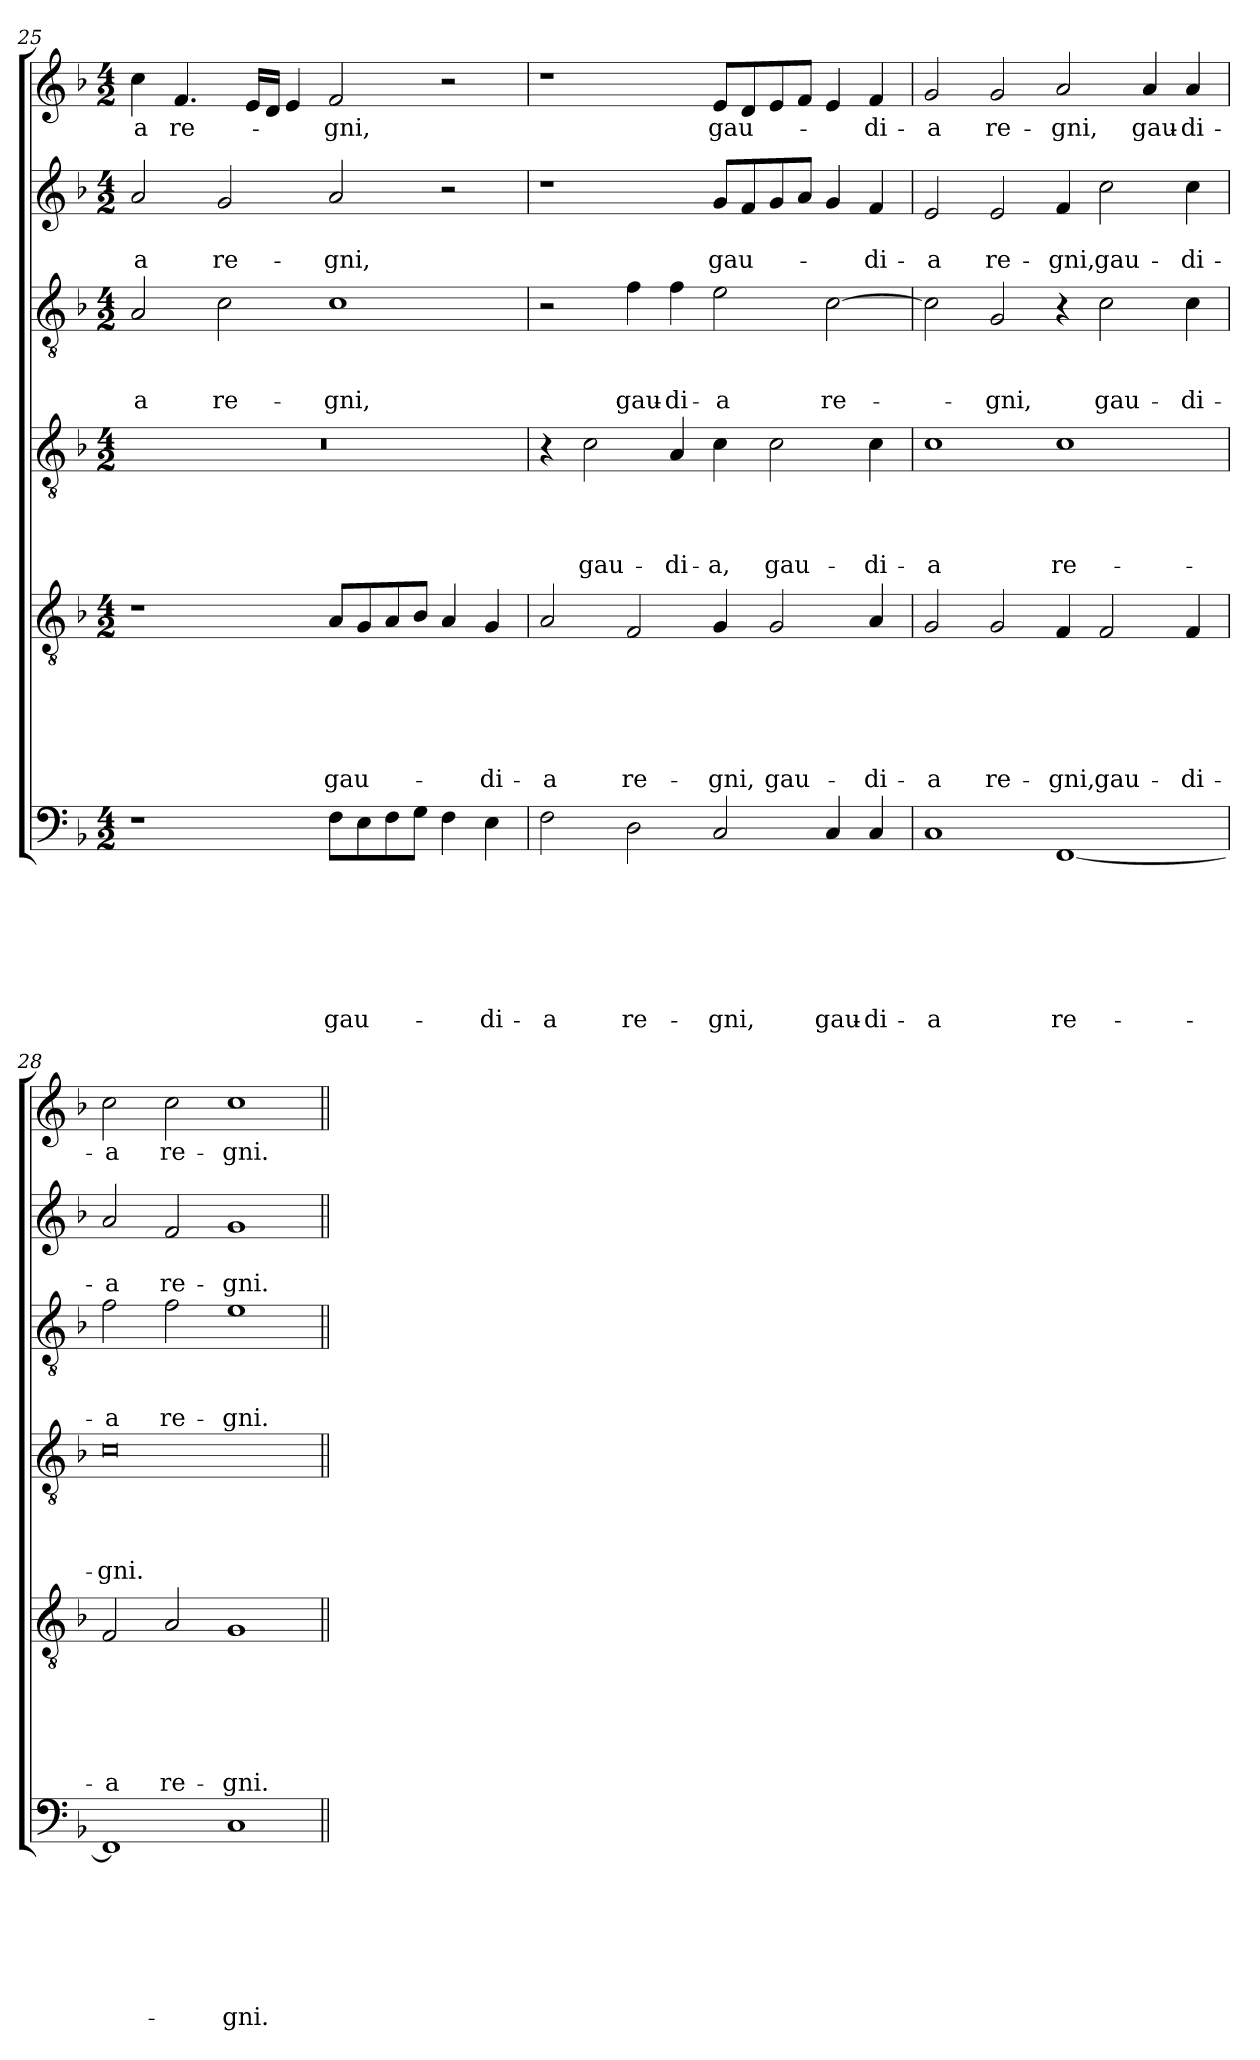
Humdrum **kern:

**kern	**text	**text	**text	**text	**text	**text	**text	**kern	**text	**text	**text	**text	**text	**text	**kern	**text	**text	**text	**text	**kern	**text	**text	**text	**kern	**text	**text	**kern	**text
*part6	*part6	*part6	*part6	*part6	*part6	*part6	*part6	*part5	*part5	*part5	*part5	*part5	*part5	*part5	*part4	*part4	*part4	*part4	*part4	*part3	*part3	*part3	*part3	*part2	*part2	*part2	*part1	*part1
*staff6	*staff6	*staff6	*staff6	*staff6	*staff6	*staff6	*staff6	*staff5	*staff5	*staff5	*staff5	*staff5	*staff5	*staff5	*staff4	*staff4	*staff4	*staff4	*staff4	*staff3	*staff3	*staff3	*staff3	*staff2	*staff2	*staff2	*staff1	*staff1
!!LO:PB:g=z
*clefF4	*	*	*	*	*	*	*	*clefGv2	*	*	*	*	*	*	*clefGv2	*	*	*	*	*clefGv2	*	*	*	*clefG2	*	*	*clefG2	*
*k[b-]	*	*	*	*	*	*	*	*k[b-]	*	*	*	*	*	*	*k[b-]	*	*	*	*	*k[b-]	*	*	*	*k[b-]	*	*	*k[b-]	*
*d:	*	*	*	*	*	*	*	*d:	*	*	*	*	*	*	*d:	*	*	*	*	*d:	*	*	*	*d:	*	*	*d:	*
*M4/2	*	*	*	*	*	*	*	*M4/2	*	*	*	*	*	*	*M4/2	*	*	*	*	*M4/2	*	*	*	*M4/2	*	*	*M4/2	*
=25	=25	=25	=25	=25	=25	=25	=25	=25	=25	=25	=25	=25	=25	=25	=25	=25	=25	=25	=25	=25	=25	=25	=25	=25	=25	=25	=25	=25
!	!	!	!	!	!	!	!	!	!	!	!	!	!	!	!	!	!	!	!	!	!	!	!LO:LY:b	!	!	!LO:LY:b	!	!LO:LY:b
1r	.	.	.	.	.	.	.	1r	.	.	.	.	.	.	0r	.	.	.	.	2A/	.	.	-a	2a/	.	-a	4cc\	-a
!	!	!	!	!	!	!	!	!	!	!	!	!	!	!	!	!	!	!	!	!	!	!	!	!	!	!	!	!LO:LY:b
.	.	.	.	.	.	.	.	.	.	.	.	.	.	.	.	.	.	.	.	.	.	.	.	.	.	.	4.f/	re-
!	!	!	!	!	!	!	!	!	!	!	!	!	!	!	!	!	!	!	!	!	!	!	!LO:LY:b	!	!	!LO:LY:b	!	!
.	.	.	.	.	.	.	.	.	.	.	.	.	.	.	.	.	.	.	.	2c\	.	.	re-	2g/	.	re-	.	.
.	.	.	.	.	.	.	.	.	.	.	.	.	.	.	.	.	.	.	.	.	.	.	.	.	.	.	16e/LL	.
.	.	.	.	.	.	.	.	.	.	.	.	.	.	.	.	.	.	.	.	.	.	.	.	.	.	.	16d/JJ	.
.	.	.	.	.	.	.	.	.	.	.	.	.	.	.	.	.	.	.	.	.	.	.	.	.	.	.	4e/	.
!	!	!	!	!	!	!	!LO:LY:b	!	!	!	!	!	!	!LO:LY:b	!	!	!	!	!	!	!	!	!LO:LY:b	!	!	!LO:LY:b	!	!LO:LY:b
8F\L	.	.	.	.	.	.	gau-	8A/L	.	.	.	.	.	gau-	.	.	.	.	.	1c	.	.	-gni,	2a/	.	-gni,	2f/	-gni,
8E\	.	.	.	.	.	.	.	8G/	.	.	.	.	.	.	.	.	.	.	.	.	.	.	.	.	.	.	.	.
8F\	.	.	.	.	.	.	.	8A/	.	.	.	.	.	.	.	.	.	.	.	.	.	.	.	.	.	.	.	.
8G\J	.	.	.	.	.	.	.	8B-/J	.	.	.	.	.	.	.	.	.	.	.	.	.	.	.	.	.	.	.	.
4F\	.	.	.	.	.	.	.	4A/	.	.	.	.	.	.	.	.	.	.	.	.	.	.	.	2r	.	.	2r	.
!	!	!	!	!	!	!	!LO:LY:b	!	!	!	!	!	!	!LO:LY:b	!	!	!	!	!	!	!	!	!	!	!	!	!	!
4E\	.	.	.	.	.	.	-di-	4G/	.	.	.	.	.	-di-	.	.	.	.	.	.	.	.	.	.	.	.	.	.
=26	=26	=26	=26	=26	=26	=26	=26	=26	=26	=26	=26	=26	=26	=26	=26	=26	=26	=26	=26	=26	=26	=26	=26	=26	=26	=26	=26	=26
!	!	!	!	!	!	!	!LO:LY:b	!	!	!	!	!	!	!LO:LY:b	!	!	!	!	!	!	!	!	!	!	!	!	!	!
2F\	.	.	.	.	.	.	-a	2A/	.	.	.	.	.	-a	4r	.	.	.	.	2r	.	.	.	1r	.	.	1r	.
!	!	!	!	!	!	!	!	!	!	!	!	!	!	!	!	!	!	!	!LO:LY:b	!	!	!	!	!	!	!	!	!
.	.	.	.	.	.	.	.	.	.	.	.	.	.	.	2c\	.	.	.	gau-	.	.	.	.	.	.	.	.	.
!	!	!	!	!	!	!	!LO:LY:b	!	!	!	!	!	!	!LO:LY:b	!	!	!	!	!	!	!	!	!LO:LY:b	!	!	!	!	!
2D\	.	.	.	.	.	.	re-	2F/	.	.	.	.	.	re-	.	.	.	.	.	4f\	.	.	gau-	.	.	.	.	.
!	!	!	!	!	!	!	!	!	!	!	!	!	!	!	!	!	!	!	!LO:LY:b	!	!	!	!LO:LY:b	!	!	!	!	!
.	.	.	.	.	.	.	.	.	.	.	.	.	.	.	4A/	.	.	.	-di-	4f\	.	.	-di-	.	.	.	.	.
!	!	!	!	!	!	!	!LO:LY:b	!	!	!	!	!	!	!LO:LY:b	!	!	!	!	!LO:LY:b	!	!	!	!LO:LY:b	!	!	!LO:LY:b	!	!LO:LY:b
2C/	.	.	.	.	.	.	-gni,	4G/	.	.	.	.	.	-gni,	4c\	.	.	.	-a,	2e\	.	.	-a	8g/L	.	gau-	8e/L	gau-
.	.	.	.	.	.	.	.	.	.	.	.	.	.	.	.	.	.	.	.	.	.	.	.	8f/	.	.	8d/	.
!	!	!	!	!	!	!	!	!	!	!	!	!	!	!LO:LY:b	!	!	!	!	!LO:LY:b	!	!	!	!	!	!	!	!	!
.	.	.	.	.	.	.	.	2G/	.	.	.	.	.	gau-	2c\	.	.	.	gau-	.	.	.	.	8g/	.	.	8e/	.
.	.	.	.	.	.	.	.	.	.	.	.	.	.	.	.	.	.	.	.	.	.	.	.	8a/J	.	.	8f/J	.
!	!	!	!	!	!	!	!LO:LY:b	!	!	!	!	!	!	!	!	!	!	!	!	!	!	!	!LO:LY:b	!	!	!	!	!
4C/	.	.	.	.	.	.	gau-	.	.	.	.	.	.	.	.	.	.	.	.	[2c\	.	.	re-	4g/	.	.	4e/	.
!	!	!	!	!	!	!	!LO:LY:b	!	!	!	!	!	!	!LO:LY:b	!	!	!	!	!LO:LY:b	!	!	!	!	!	!	!LO:LY:b	!	!LO:LY:b
4C/	.	.	.	.	.	.	-di-	4A/	.	.	.	.	.	-di-	4c\	.	.	.	-di-	.	.	.	.	4f/	.	-di-	4f/	-di-
=27	=27	=27	=27	=27	=27	=27	=27	=27	=27	=27	=27	=27	=27	=27	=27	=27	=27	=27	=27	=27	=27	=27	=27	=27	=27	=27	=27	=27
!	!	!	!	!	!	!	!LO:LY:b	!	!	!	!	!	!	!LO:LY:b	!	!	!	!	!LO:LY:b	!	!	!	!	!	!	!LO:LY:b	!	!LO:LY:b
1C	.	.	.	.	.	.	-a	2G/	.	.	.	.	.	-a	1c	.	.	.	-a	2c\]	.	.	.	2e/	.	-a	2g/	-a
!	!	!	!	!	!	!	!	!	!	!	!	!	!	!LO:LY:b	!	!	!	!	!	!	!	!	!LO:LY:b	!	!	!LO:LY:b	!	!LO:LY:b
.	.	.	.	.	.	.	.	2G/	.	.	.	.	.	re-	.	.	.	.	.	2G/	.	.	-gni,	2e/	.	re-	2g/	re-
!	!	!	!	!	!	!	!LO:LY:b	!	!	!	!	!	!	!LO:LY:b	!	!	!	!	!LO:LY:b	!	!	!	!	!	!	!LO:LY:b	!	!LO:LY:b
[1FF	.	.	.	.	.	.	re-	4F/	.	.	.	.	.	-gni,	1c	.	.	.	re-	4r	.	.	.	4f/	.	-gni,	2a/	-gni,
!	!	!	!	!	!	!	!	!	!	!	!	!	!	!LO:LY:b	!	!	!	!	!	!	!	!	!LO:LY:b	!	!	!LO:LY:b	!	!
.	.	.	.	.	.	.	.	2F/	.	.	.	.	.	gau-	.	.	.	.	.	2c\	.	.	gau-	2cc\	.	gau-	.	.
!	!	!	!	!	!	!	!	!	!	!	!	!	!	!	!	!	!	!	!	!	!	!	!	!	!	!	!	!LO:LY:b
.	.	.	.	.	.	.	.	.	.	.	.	.	.	.	.	.	.	.	.	.	.	.	.	.	.	.	4a/	gau-
!	!	!	!	!	!	!	!	!	!	!	!	!	!	!LO:LY:b	!	!	!	!	!	!	!	!	!LO:LY:b	!	!	!LO:LY:b	!	!LO:LY:b
.	.	.	.	.	.	.	.	4F/	.	.	.	.	.	-di-	.	.	.	.	.	4c\	.	.	-di-	4cc\	.	-di-	4a/	-di-
=28	=28	=28	=28	=28	=28	=28	=28	=28	=28	=28	=28	=28	=28	=28	=28	=28	=28	=28	=28	=28	=28	=28	=28	=28	=28	=28	=28	=28
!	!	!	!	!	!	!	!	!	!	!	!	!	!	!LO:LY:b	!	!	!	!	!LO:LY:b	!	!	!	!LO:LY:b	!	!	!LO:LY:b	!	!LO:LY:b
1FF]	.	.	.	.	.	.	.	2F/	.	.	.	.	.	-a	0c	.	.	.	-gni.	2f\	.	.	-a	2a/	.	-a	2cc\	-a
!	!	!	!	!	!	!	!	!	!	!	!	!	!	!LO:LY:b	!	!	!	!	!	!	!	!	!LO:LY:b	!	!	!LO:LY:b	!	!LO:LY:b
.	.	.	.	.	.	.	.	2A/	.	.	.	.	.	re-	.	.	.	.	.	2f\	.	.	re-	2f/	.	re-	2cc\	re-
!	!	!	!	!	!	!	!LO:LY:b	!	!	!	!	!	!	!LO:LY:b	!	!	!	!	!	!	!	!	!LO:LY:b	!	!	!LO:LY:b	!	!LO:LY:b
1C	.	.	.	.	.	.	-gni.	1G	.	.	.	.	.	-gni.	.	.	.	.	.	1e	.	.	-gni.	1g	.	-gni.	1cc	-gni.
=||	=||	=||	=||	=||	=||	=||	=||	=||	=||	=||	=||	=||	=||	=||	=||	=||	=||	=||	=||	=||	=||	=||	=||	=||	=||	=||	=||	=||
*-	*-	*-	*-	*-	*-	*-	*-	*-	*-	*-	*-	*-	*-	*-	*-	*-	*-	*-	*-	*-	*-	*-	*-	*-	*-	*-	*-	*-
